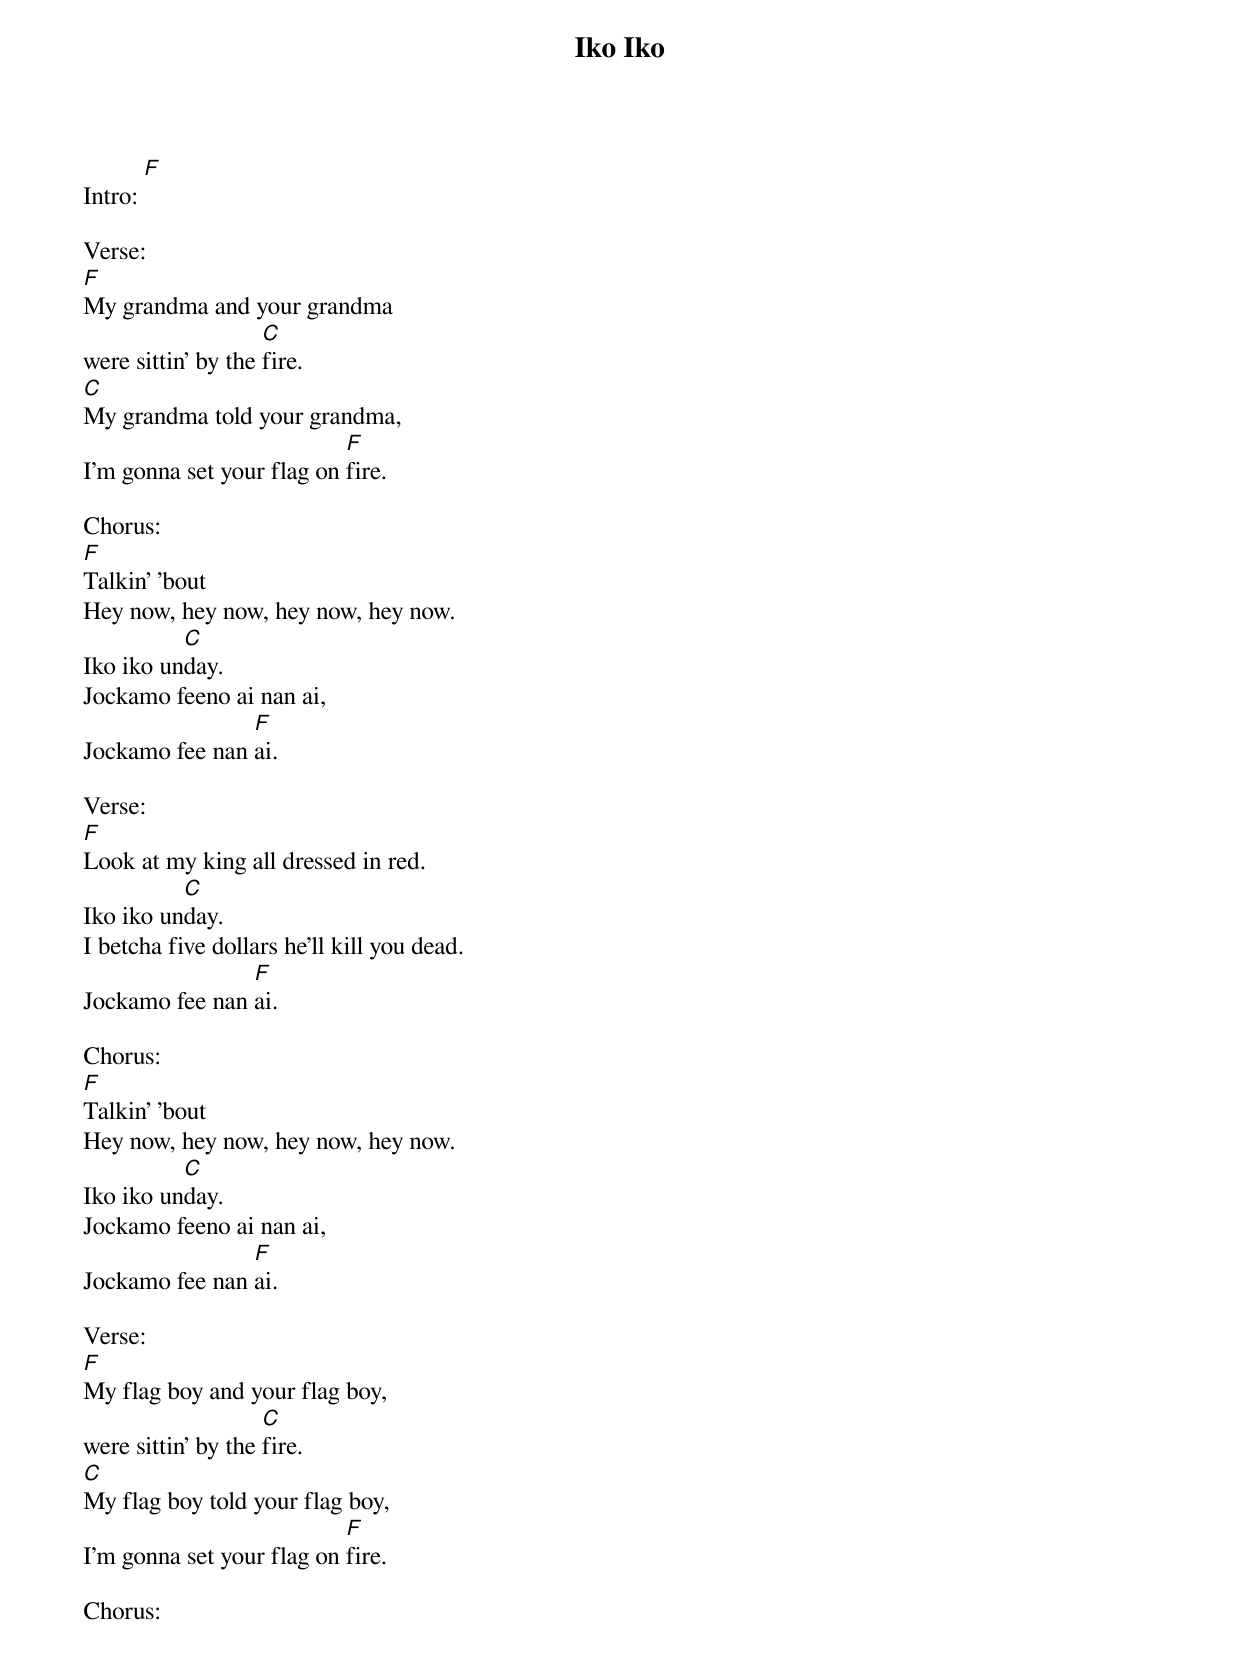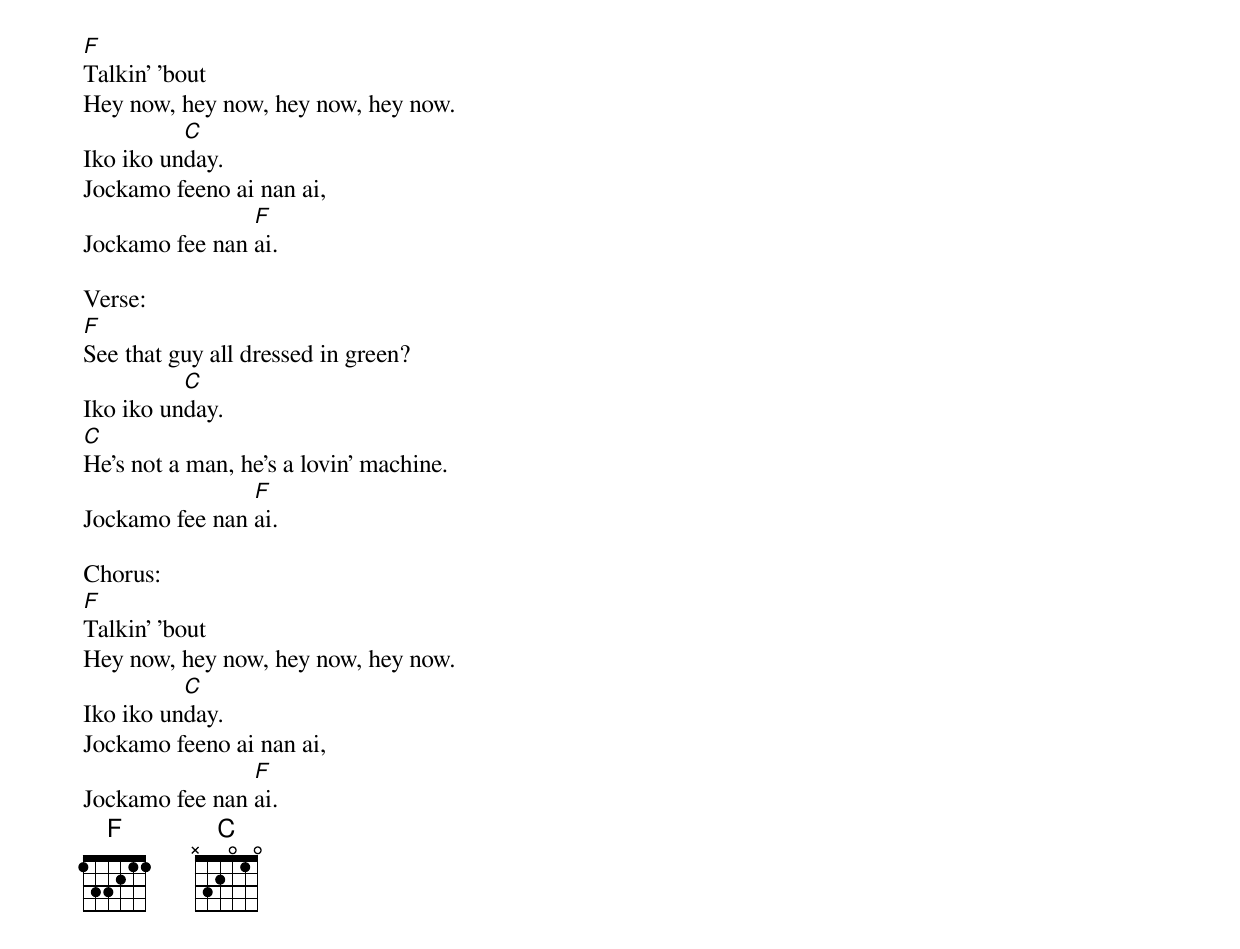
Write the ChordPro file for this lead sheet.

{t:Iko Iko}

Intro: [F]

Verse:
[F]My grandma and your grandma
were sittin' by the [C]fire.
[C]My grandma told your grandma,
I'm gonna set your flag on [F]fire.

Chorus:
[F]Talkin' 'bout
Hey now, hey now, hey now, hey now.
Iko iko un[C]day.
Jockamo feeno ai nan ai,
Jockamo fee nan [F]ai.

Verse:
[F]Look at my king all dressed in red.
Iko iko un[C]day.
I betcha five dollars he'll kill you dead.
Jockamo fee nan [F]ai.

Chorus:
[F]Talkin' 'bout
Hey now, hey now, hey now, hey now.
Iko iko un[C]day.
Jockamo feeno ai nan ai,
Jockamo fee nan [F]ai.

Verse:
[F]My flag boy and your flag boy,
were sittin' by the [C]fire.
[C]My flag boy told your flag boy,
I'm gonna set your flag on [F]fire.

Chorus:
[F]Talkin' 'bout
Hey now, hey now, hey now, hey now.
Iko iko un[C]day.
Jockamo feeno ai nan ai,
Jockamo fee nan [F]ai.

Verse:
[F]See that guy all dressed in green?
Iko iko un[C]day.
[C]He's not a man, he's a lovin' machine.
Jockamo fee nan [F]ai.

Chorus:
[F]Talkin' 'bout
Hey now, hey now, hey now, hey now.
Iko iko un[C]day.
Jockamo feeno ai nan ai,
Jockamo fee nan [F]ai.
